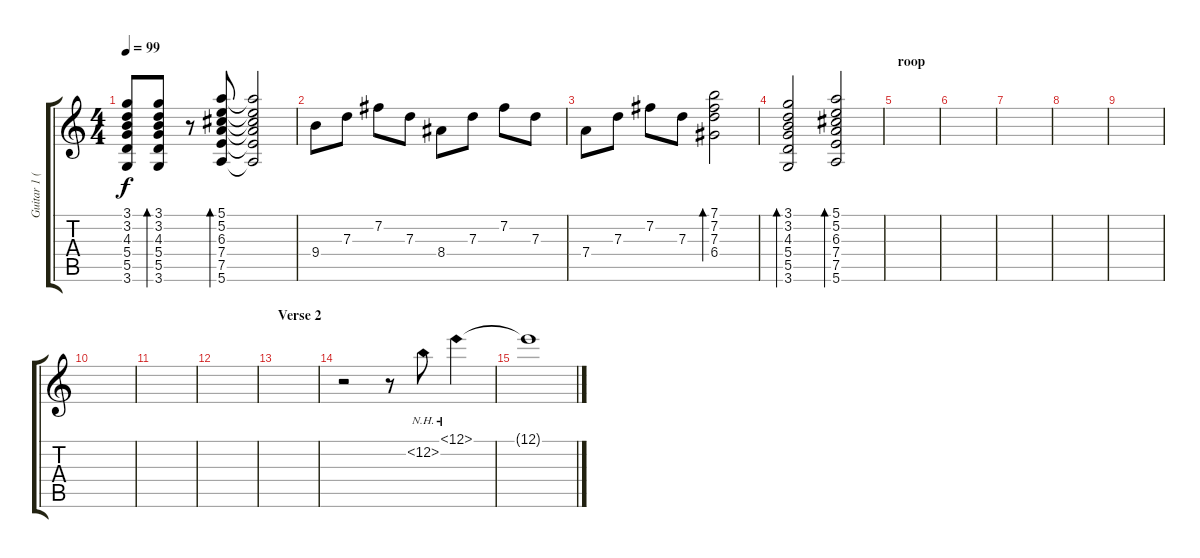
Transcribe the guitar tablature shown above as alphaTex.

\track ("Guitar 1 (Arpegio)" "Guitar 1 (") {instrument electricguitarclean}
\staff {score tabs}
\tuning (E4 B3 G3 D3 A2 E2) {hide}
\ts (4 4)
\tempo 99
\clef g2
\ks c
(3.1{t} 3.2{t} 4.3{t} 5.4{t} 5.5{t} 3.6{t}).8{dy f} (3.1 3.2 4.3 5.4 5.5 3.6).8{bd 30} r.8 (5.1 5.2 6.3 7.4 7.5 5.6).8{bd 30} (5.1{t} 5.2{t} 6.3{t} 7.4{t} 7.5{t} 5.6{t}).2 |
9.4.8 7.3.8 7.2.8 7.3.8 8.4.8 7.3.8 7.2.8 7.3.8 |
7.4.8 7.3.8 7.2.8 7.3.8 (7.1 7.2 7.3 6.4).2{bd 30} |
(3.1 3.2 4.3 5.4 5.5 3.6).2{bd 30} (5.1 5.2 6.3 7.4 7.5 5.6).2{bd 30} |
\section ("" "roop")
|
|
|
|
|
|
|
|
\section ("" "Verse 2")
|
r.2 r.8 12.2{nh}.8 12.1{nh}.4 |
12.1{t}.1
